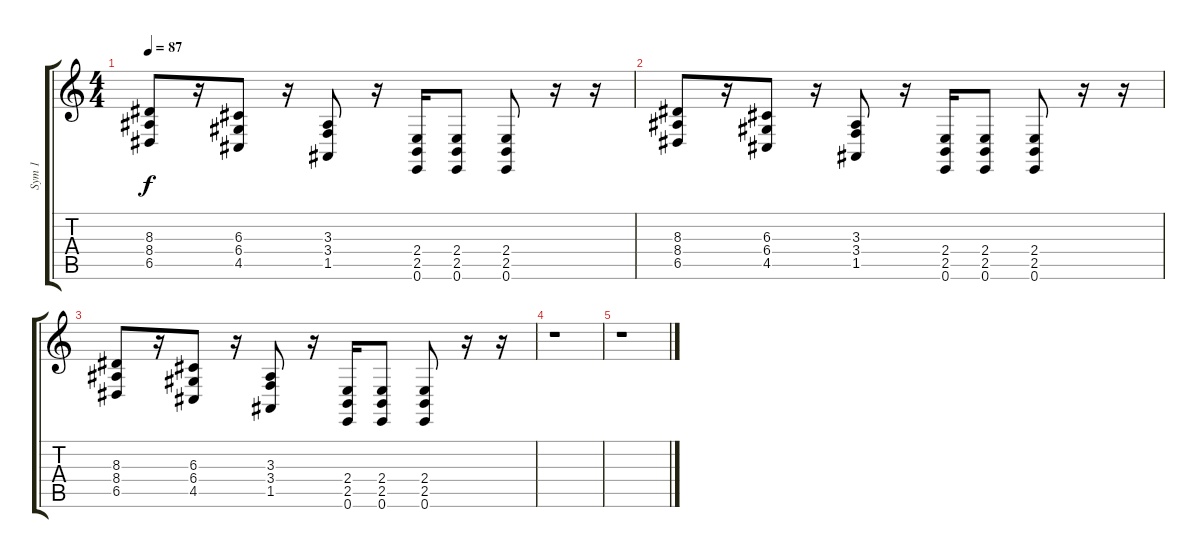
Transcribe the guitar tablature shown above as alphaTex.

\track ("Sym 1" "Sym 1") {instrument stringensemble1}
\staff {score tabs}
\tuning (E4 B3 G3 D3 A2 E2) {hide}
\ts (4 4)
\tempo 87
\clef g2
\ks c
(8.3 8.4 6.5).8{dy f} r.16 (6.3 6.4 4.5).8 r.16 (3.3 3.4 1.5).8 r.16 (2.4 2.5 0.6).16 (2.4 2.5 0.6).8 (2.4 2.5 0.6).8 r.16 r.16 |
(8.3 8.4 6.5).8 r.16 (6.3 6.4 4.5).8 r.16 (3.3 3.4 1.5).8 r.16 (2.4 2.5 0.6).16 (2.4 2.5 0.6).8 (2.4 2.5 0.6).8 r.16 r.16 |
(8.3 8.4 6.5).8 r.16 (6.3 6.4 4.5).8 r.16 (3.3 3.4 1.5).8 r.16 (2.4 2.5 0.6).16 (2.4 2.5 0.6).8 (2.4 2.5 0.6).8 r.16 r.16 |
r.1 |
r.1
